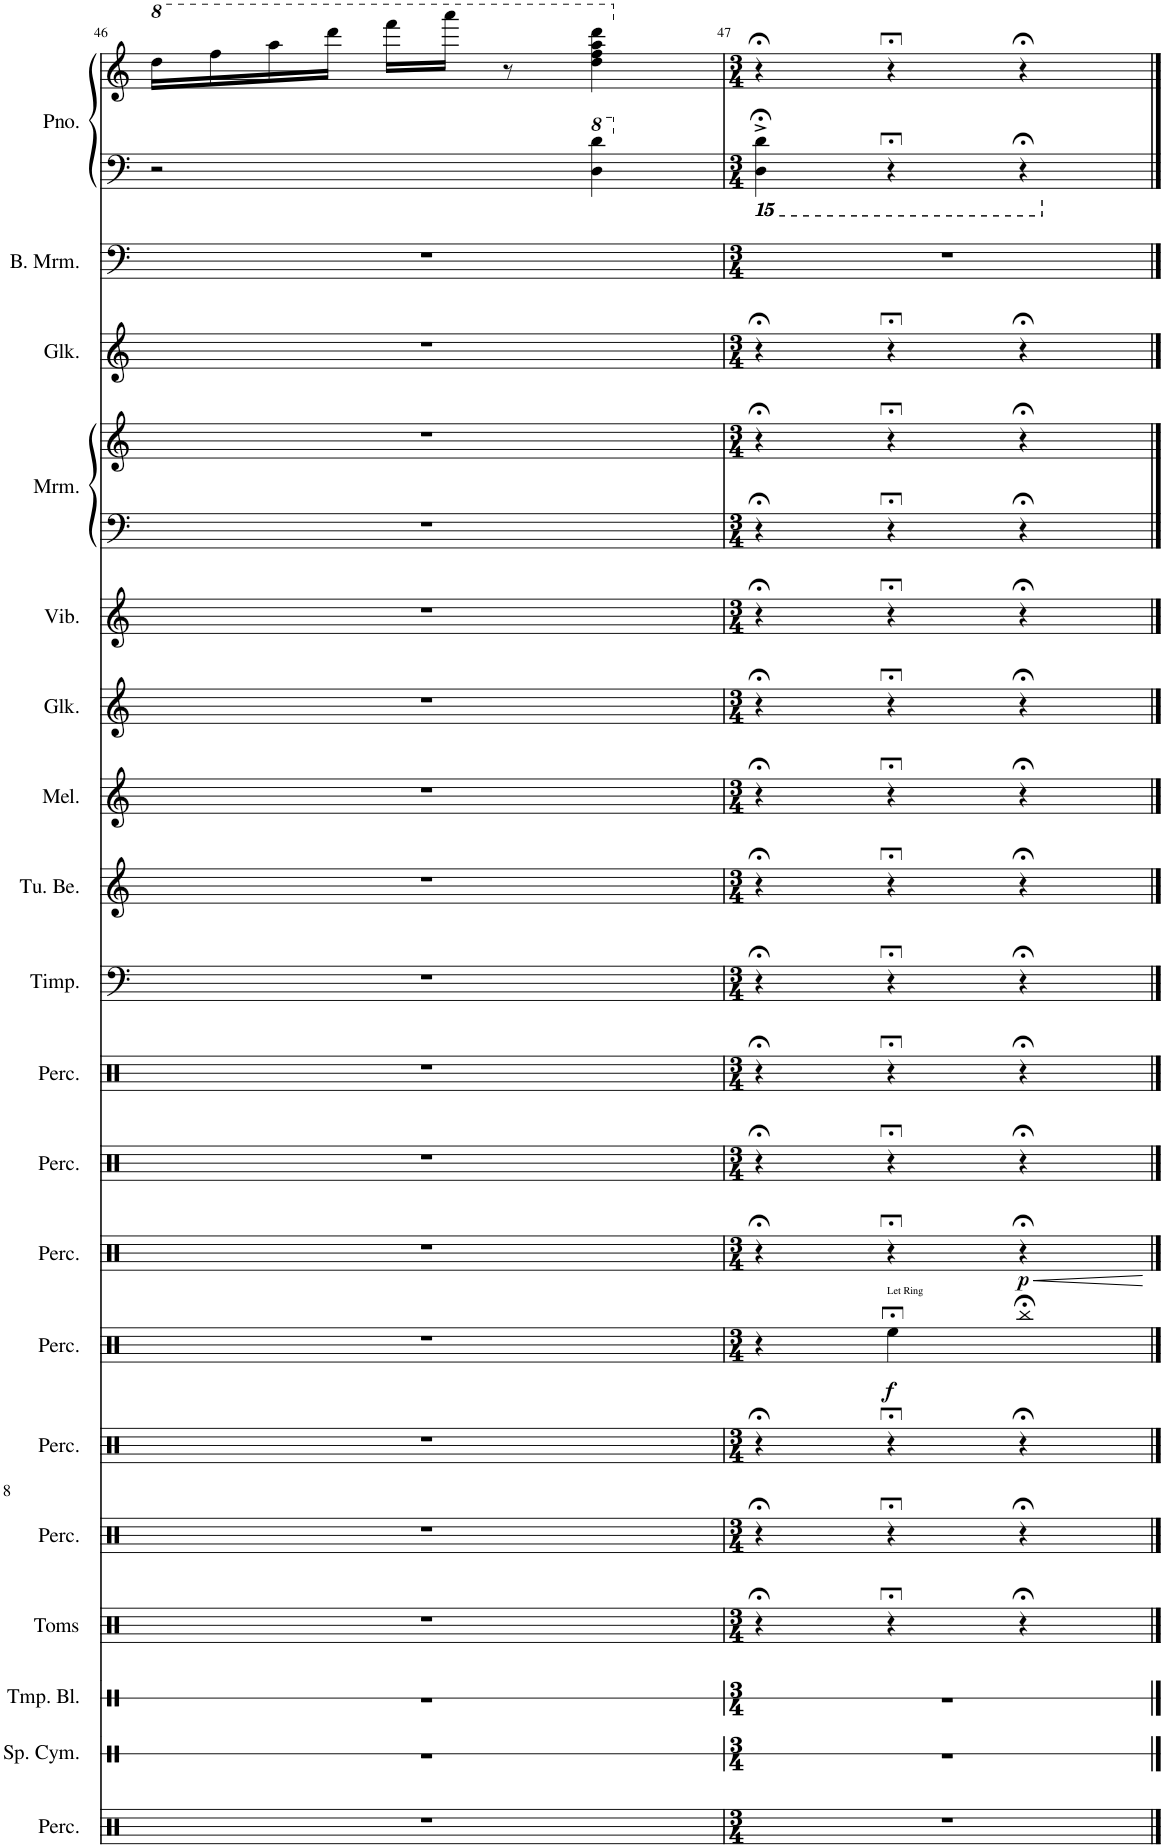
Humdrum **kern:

**kern	**kern	**kern	**kern	**kern	**kern	**kern	**dynam	**kern	**kern	**kern	**kern	**kern	**kern	**kern	**kern	**kern	**kern	**kern	**kern	**kern	**kern
*part19	*part18	*part17	*part16	*part15	*part14	*part13	*part13	*part12	*part11	*part10	*part9	*part8	*part7	*part6	*part5	*part4	*part4	*part3	*part2	*part1	*part1
*staff21	*staff20	*staff19	*staff18	*staff17	*staff16	*staff15	*staff15	*staff14	*staff13	*staff12	*staff11	*staff10	*staff9	*staff8	*staff7	*staff6	*staff5	*staff4	*staff3	*staff2	*staff1
*I"Extra Parts	*I"Splash Cymbal	*I"Temple Blocks	*I"Tom Toms	*I"Percussion 6	*I"Percussion 5	*I"Percussion 4	*	*I"Percussion 3	*I"Percussion 2	*I"Rainstick	*I"Timpani	*I"Tubular Bells	*I"Melodica	*I"Xylophone	*I"Vibraphone	*I"Marimba 2	*	*I"Marimba 1	*I"Bass Marimba	*I"Piano	*
*	*I'Sp. Cym.	*I'Tmp. Bl.	*I'Toms	*I'Perc.	*I'Perc.	*I'Perc.	*	*I'Perc.	*I'Perc.	*	*I'Timp.	*I'Tu. Be.	*I'Mel.	*I'Xyl.	*I'Vib.	*I'Mrm.	*	*I'Mrm.	*I'B. Mrm.	*I'Pno.	*
!!LO:PB:g=z
*clefX	*clefX	*clefX	*clefX	*clefX	*clefX	*clefX	*	*clefX	*clefX	*clefX	*clefF4	*clefG2	*clefG2	*clefG2	*clefG2	*clefF4	*clefG2	*clefG2	*clefF4	*clefF4	*clefG2
*	*	*	*	*	*	*	*	*	*	*	*	*	*	*Trd-14c-24	*	*	*	*Trd-14c-24	*	*	*
*k[]	*k[]	*k[]	*k[]	*k[]	*k[]	*k[]	*	*k[]	*k[]	*k[]	*k[]	*k[]	*k[]	*k[]	*k[]	*k[]	*k[]	*k[]	*k[]	*k[]	*k[]
*M3/4	*M3/4	*M3/4	*M3/4	*M3/4	*M3/4	*M3/4	*	*M3/4	*M3/4	*M3/4	*M3/4	*M3/4	*M3/4	*M3/4	*M3/4	*M3/4	*M3/4	*M3/4	*M3/4	*M3/4	*M3/4
*	*	*	*	*	*	*	*	*	*	*	*	*	*	*	*	*	*	*	*	*	*8va
=46	=46	=46	=46	=46	=46	=46	=46	=46	=46	=46	=46	=46	=46	=46	=46	=46	=46	=46	=46	=46	=46
2.r	2.r	2.r	2.r	2.r	2.r	2.r	.	2.r	2.r	2.r	2.r	2.r	2.r	2.r	2.r	2.r	2.r	2.r	2.r	2r	16ddd\LL
.	.	.	.	.	.	.	.	.	.	.	.	.	.	.	.	.	.	.	.	.	16fff\
.	.	.	.	.	.	.	.	.	.	.	.	.	.	.	.	.	.	.	.	.	16aaa\
.	.	.	.	.	.	.	.	.	.	.	.	.	.	.	.	.	.	.	.	.	16dddd\JJ
.	.	.	.	.	.	.	.	.	.	.	.	.	.	.	.	.	.	.	.	.	16ffff\LL
.	.	.	.	.	.	.	.	.	.	.	.	.	.	.	.	.	.	.	.	.	16aaaa\JJ
.	.	.	.	.	.	.	.	.	.	.	.	.	.	.	.	.	.	.	.	.	8r
*	*	*	*	*	*	*	*	*	*	*	*	*	*	*	*	*	*	*	*	*8va	*
.	.	.	.	.	.	.	.	.	.	.	.	.	.	.	.	.	.	.	.	4d\ 4dd\	4ddd\ 4fff\ 4aaa\ 4dddd\
=47	=47	=47	=47	=47	=47	=47	=47	=47	=47	=47	=47	=47	=47	=47	=47	=47	=47	=47	=47	=47	=47
*M3/4	*M3/4	*M3/4	*M3/4	*M3/4	*M3/4	*M3/4	*	*M3/4	*M3/4	*M3/4	*M3/4	*M3/4	*M3/4	*M3/4	*M3/4	*M3/4	*M3/4	*M3/4	*M3/4	*M3/4	*M3/4
*	*	*	*	*	*	*	*	*	*	*	*	*	*	*	*	*	*	*	*	*X8va	*
*	*	*	*	*	*	*	*	*	*	*	*	*	*	*	*	*	*	*	*	*15ba	*
*	*	*	*	*	*	*	*	*	*	*	*	*	*	*	*	*	*	*	*	*	*X8va
2.r	2.r	2.r	4r;<	4r;<	4r;<	4r	.	4r;<	4r;<	4r;<	4r;<	4r;<	4r;<	4r;<	4r;<	4r;<	4r;<	4r;<	2.r	4DDD\;<^ 4DD\;<^	4r;<
*	*	*	*	*	*	*	*	*	*	*	*	*	*	*	*	*	*	*	*	*15ba	*
!	!	!	!	!	!	!LO:TX:a:t=Let Ring	!	!	!	!	!	!	!	!	!	!	!	!	!	!	!
!	!	!	!	!	!	!	!LO:DY:b	!	!	!	!	!	!	!	!	!	!	!	!	!	!
.	.	.	4r;<	4r;<	4r;<	4Ree;<\	f	4r;<	4r;<	4r;<	4r;<	4r;<	4r;<	4r;<	4r;<	4r;<	4r;<	4r;<	.	4r;<	4r;<
!	!	!	!	!	!	!	!LO:HP:b	!	!	!	!	!	!	!	!	!	!	!	!	!	!
!	!	!	!	!	!	!	!LO:DY:n=1:a	!	!	!	!	!	!	!	!	!	!	!	!	!	!
.	.	.	4r;<	4r;<	4r;<	4Rbb;<	< p	4r;<	4r;<	4r;<	4r;<	4r;<	4r;<	4r;<	4r;<	4r;<	4r;<	4r;<	.	4r;<	4r;<
.	.	.	.	.	.	.	[	.	.	.	.	.	.	.	.	.	.	.	.	.	.
*	*	*	*	*	*	*	*	*	*	*	*	*	*	*	*	*	*	*	*	*X15ba	*
*	*	*	*	*	*	*	*	*	*	*	*	*	*	*	*	*	*	*	*	*X15ba	*
==	==	==	==	==	==	==	==	==	==	==	==	==	==	==	==	==	==	==	==	==	==
*-	*-	*-	*-	*-	*-	*-	*-	*-	*-	*-	*-	*-	*-	*-	*-	*-	*-	*-	*-	*-	*-
